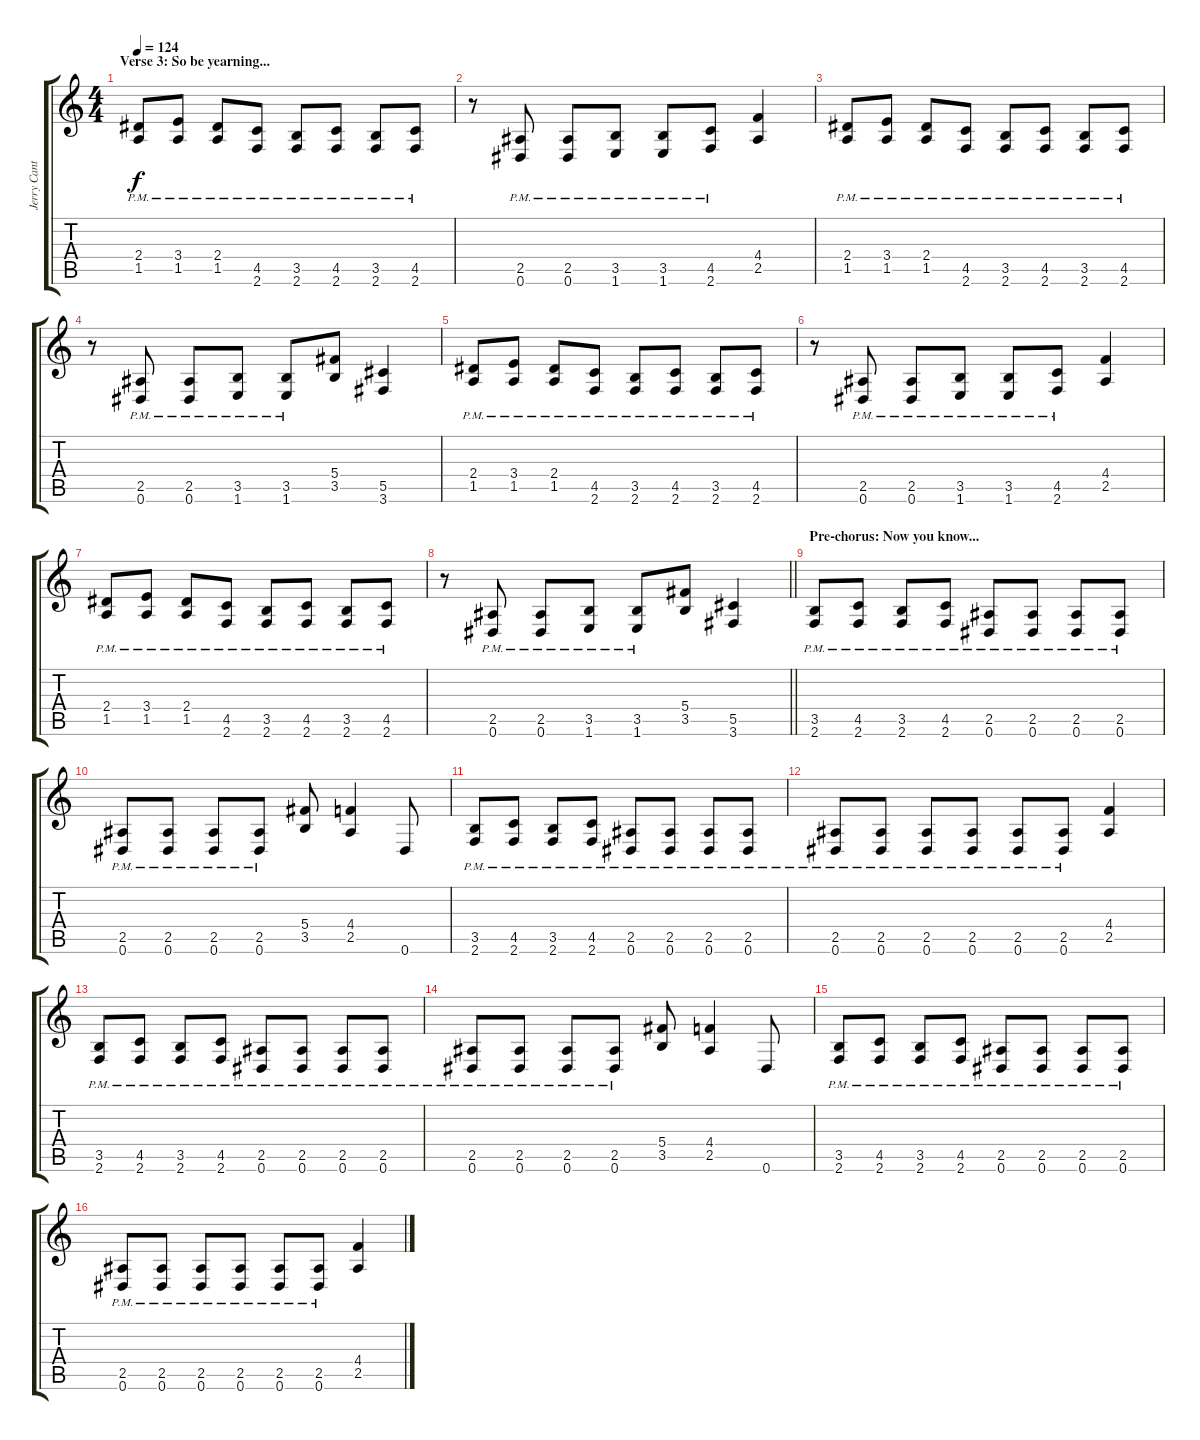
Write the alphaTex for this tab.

\track ("Jerry Cantrell" "Jerry Cant") {instrument overdrivenguitar}
\staff {score tabs}
\tuning (Eb4 Bb3 Gb3 Db3 Ab2 Eb2) {hide}
\ts (4 4)
\section ("" "Verse 3: So be yearning...")
\tempo 124
\clef g2
\ks c
(2.4{pm} 1.5{pm}).8{dy f} (3.4{pm} 1.5{pm}).8 (2.4{pm} 1.5{pm}).8 (4.5{pm} 2.6{pm}).8 (3.5{pm} 2.6{pm}).8 (4.5{pm} 2.6{pm}).8 (3.5{pm} 2.6{pm}).8 (4.5{pm} 2.6{pm}).8 |
r.8 (2.5{pm} 0.6{pm}).8 (2.5{pm} 0.6{pm}).8 (3.5{pm} 1.6{pm}).8 (3.5{pm} 1.6{pm}).8 (4.5{pm} 2.6{pm}).8 (4.4 2.5).4 |
(2.4{pm} 1.5{pm}).8 (3.4{pm} 1.5{pm}).8 (2.4{pm} 1.5{pm}).8 (4.5{pm} 2.6{pm}).8 (3.5{pm} 2.6{pm}).8 (4.5{pm} 2.6{pm}).8 (3.5{pm} 2.6{pm}).8 (4.5{pm} 2.6{pm}).8 |
r.8 (2.5{pm} 0.6{pm}).8 (2.5{pm} 0.6{pm}).8 (3.5{pm} 1.6{pm}).8 (3.5{pm} 1.6{pm}).8 (5.4 3.5).8 (5.5 3.6).4 |
(2.4{pm} 1.5{pm}).8 (3.4{pm} 1.5{pm}).8 (2.4{pm} 1.5{pm}).8 (4.5{pm} 2.6{pm}).8 (3.5{pm} 2.6{pm}).8 (4.5{pm} 2.6{pm}).8 (3.5{pm} 2.6{pm}).8 (4.5{pm} 2.6{pm}).8 |
r.8 (2.5{pm} 0.6{pm}).8 (2.5{pm} 0.6{pm}).8 (3.5{pm} 1.6{pm}).8 (3.5{pm} 1.6{pm}).8 (4.5{pm} 2.6{pm}).8 (4.4 2.5).4 |
(2.4{pm} 1.5{pm}).8 (3.4{pm} 1.5{pm}).8 (2.4{pm} 1.5{pm}).8 (4.5{pm} 2.6{pm}).8 (3.5{pm} 2.6{pm}).8 (4.5{pm} 2.6{pm}).8 (3.5{pm} 2.6{pm}).8 (4.5{pm} 2.6{pm}).8 |
\barLineRight lightlight
r.8 (2.5{pm} 0.6{pm}).8 (2.5{pm} 0.6{pm}).8 (3.5{pm} 1.6{pm}).8 (3.5{pm} 1.6{pm}).8 (5.4 3.5).8 (5.5 3.6).4 |
\section ("" "Pre-chorus: Now you know...")
(3.5{pm} 2.6{pm}).8 (4.5{pm} 2.6{pm}).8 (3.5{pm} 2.6{pm}).8 (4.5{pm} 2.6{pm}).8 (2.5{pm} 0.6{pm}).8 (2.5{pm} 0.6{pm}).8 (2.5{pm} 0.6{pm}).8 (2.5{pm} 0.6{pm}).8 |
(2.5{pm} 0.6{pm}).8 (2.5{pm} 0.6{pm}).8 (2.5{pm} 0.6{pm}).8 (2.5{pm} 0.6{pm}).8 (5.4 3.5).8 (4.4 2.5).4 0.6.8 |
(3.5{pm} 2.6{pm}).8 (4.5{pm} 2.6{pm}).8 (3.5{pm} 2.6{pm}).8 (4.5{pm} 2.6{pm}).8 (2.5{pm} 0.6{pm}).8 (2.5{pm} 0.6{pm}).8 (2.5{pm} 0.6{pm}).8 (2.5{pm} 0.6{pm}).8 |
(2.5{pm} 0.6{pm}).8 (2.5{pm} 0.6{pm}).8 (2.5{pm} 0.6{pm}).8 (2.5{pm} 0.6{pm}).8 (2.5{pm} 0.6{pm}).8 (2.5{pm} 0.6{pm}).8 (4.4 2.5).4 |
(3.5{pm} 2.6{pm}).8 (4.5{pm} 2.6{pm}).8 (3.5{pm} 2.6{pm}).8 (4.5{pm} 2.6{pm}).8 (2.5{pm} 0.6{pm}).8 (2.5{pm} 0.6{pm}).8 (2.5{pm} 0.6{pm}).8 (2.5{pm} 0.6{pm}).8 |
(2.5{pm} 0.6{pm}).8 (2.5{pm} 0.6{pm}).8 (2.5{pm} 0.6{pm}).8 (2.5{pm} 0.6{pm}).8 (5.4 3.5).8 (4.4 2.5).4 0.6.8 |
(3.5{pm} 2.6{pm}).8 (4.5{pm} 2.6{pm}).8 (3.5{pm} 2.6{pm}).8 (4.5{pm} 2.6{pm}).8 (2.5{pm} 0.6{pm}).8 (2.5{pm} 0.6{pm}).8 (2.5{pm} 0.6{pm}).8 (2.5{pm} 0.6{pm}).8 |
(2.5{pm} 0.6{pm}).8 (2.5{pm} 0.6{pm}).8 (2.5{pm} 0.6{pm}).8 (2.5{pm} 0.6{pm}).8 (2.5{pm} 0.6{pm}).8 (2.5{pm} 0.6{pm}).8 (4.4 2.5).4
